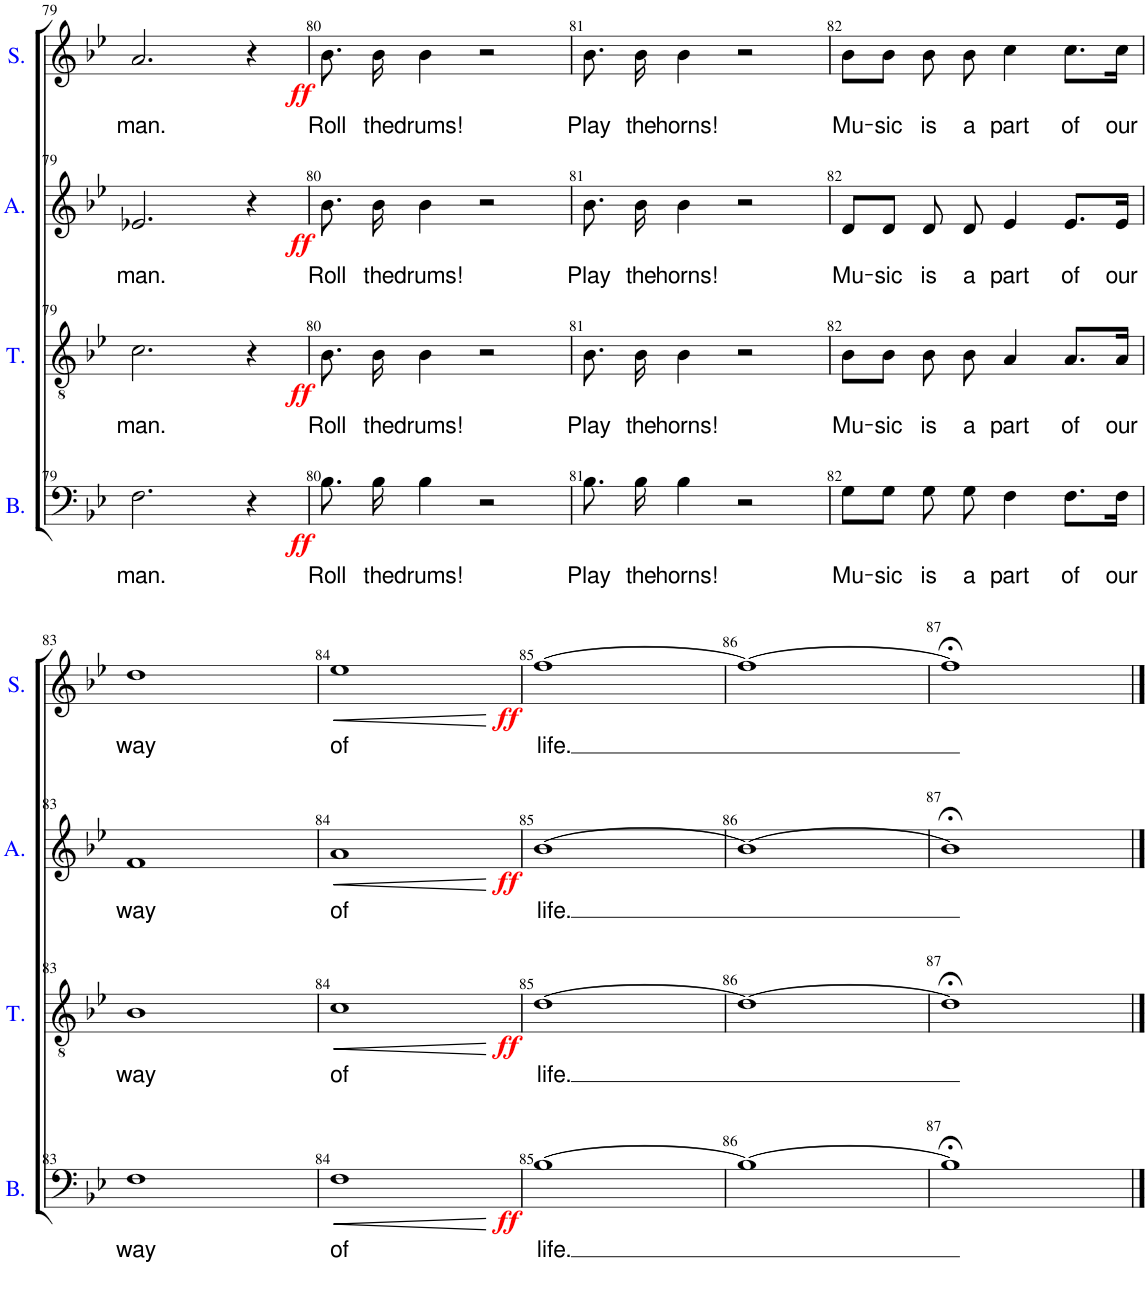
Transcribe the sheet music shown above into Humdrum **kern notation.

**kern	**text	**dynam	**kern	**text	**dynam	**kern	**text	**dynam	**kern	**text	**dynam
*part4	*part4	*part4	*part3	*part3	*part3	*part2	*part2	*part2	*part1	*part1	*part1
*staff4	*staff4	*staff4	*staff3	*staff3	*staff3	*staff2	*staff2	*staff2	*staff1	*staff1	*staff1
*I"Bass	*	*	*I"Tenor	*	*	*I"Alto	*	*	*I"Soprano	*	*
*I'B.	*	*	*I'T.	*	*	*I'A.	*	*	*I'S.	*	*
!!LO:PB:g=z
*clefF4	*	*	*clefGv2	*	*	*clefG2	*	*	*clefG2	*	*
*k[b-e-]	*	*	*k[b-e-]	*	*	*k[b-e-]	*	*	*k[b-e-]	*	*
*M4/4	*	*	*M4/4	*	*	*M4/4	*	*	*M4/4	*	*
=79	=79	=79	=79	=79	=79	=79	=79	=79	=79	=79	=79
!	!LO:LY:b	!	!	!LO:LY:b	!	!	!LO:LY:b	!	!	!LO:LY:b	!
2.F\	man.	.	2.c\	man.	.	2.e-X/	man.	.	2.a/	man.	.
4r	.	.	4r	.	.	4r	.	.	4r	.	.
=80	=80	=80	=80	=80	=80	=80	=80	=80	=80	=80	=80
!	!LO:LY:b	!LO:DY:b	!	!LO:LY:b	!LO:DY:b	!	!LO:LY:b	!LO:DY:b	!	!LO:LY:b	!LO:DY:b
8.B-\	Roll	ff	8.B-\	Roll	ff	8.b-\	Roll	ff	8.b-\	Roll	ff
!	!LO:LY:b	!	!	!LO:LY:b	!	!	!LO:LY:b	!	!	!LO:LY:b	!
16B-\	the	.	16B-\	the	.	16b-\	the	.	16b-\	the	.
!	!LO:LY:b	!	!	!LO:LY:b	!	!	!LO:LY:b	!	!	!LO:LY:b	!
4B-\	drums!	.	4B-\	drums!	.	4b-\	drums!	.	4b-\	drums!	.
2r	.	.	2r	.	.	2r	.	.	2r	.	.
=81	=81	=81	=81	=81	=81	=81	=81	=81	=81	=81	=81
!	!LO:LY:b	!	!	!LO:LY:b	!	!	!LO:LY:b	!	!	!LO:LY:b	!
8.B-\	Play	.	8.B-\	Play	.	8.b-\	Play	.	8.b-\	Play	.
!	!LO:LY:b	!	!	!LO:LY:b	!	!	!LO:LY:b	!	!	!LO:LY:b	!
16B-\	the	.	16B-\	the	.	16b-\	the	.	16b-\	the	.
!	!LO:LY:b	!	!	!LO:LY:b	!	!	!LO:LY:b	!	!	!LO:LY:b	!
4B-\	horns!	.	4B-\	horns!	.	4b-\	horns!	.	4b-\	horns!	.
2r	.	.	2r	.	.	2r	.	.	2r	.	.
=82	=82	=82	=82	=82	=82	=82	=82	=82	=82	=82	=82
!	!LO:LY:b	!	!	!LO:LY:b	!	!	!LO:LY:b	!	!	!LO:LY:b	!
8G\L	Mu-	.	8B-\L	Mu-	.	8d/L	Mu-	.	8b-\L	Mu-	.
!	!LO:LY:b	!	!	!LO:LY:b	!	!	!LO:LY:b	!	!	!LO:LY:b	!
8G\J	-sic	.	8B-\J	-sic	.	8d/J	-sic	.	8b-\J	-sic	.
!	!LO:LY:b	!	!	!LO:LY:b	!	!	!LO:LY:b	!	!	!LO:LY:b	!
8G\	is	.	8B-\	is	.	8d/	is	.	8b-\	is	.
!	!LO:LY:b	!	!	!LO:LY:b	!	!	!LO:LY:b	!	!	!LO:LY:b	!
8G\	a	.	8B-\	a	.	8d/	a	.	8b-\	a	.
!	!LO:LY:b	!	!	!LO:LY:b	!	!	!LO:LY:b	!	!	!LO:LY:b	!
4F\	part	.	4A/	part	.	4e-/	part	.	4cc\	part	.
!	!LO:LY:b	!	!	!LO:LY:b	!	!	!LO:LY:b	!	!	!LO:LY:b	!
8.F\L	of	.	8.A/L	of	.	8.e-/L	of	.	8.cc\L	of	.
!	!LO:LY:b	!	!	!LO:LY:b	!	!	!LO:LY:b	!	!	!LO:LY:b	!
16F\Jk	our	.	16A/Jk	our	.	16e-/Jk	our	.	16cc\Jk	our	.
!!LO:LB:g=z
=83	=83	=83	=83	=83	=83	=83	=83	=83	=83	=83	=83
!	!LO:LY:b	!	!	!LO:LY:b	!	!	!LO:LY:b	!	!	!LO:LY:b	!
1F	way	.	1B-	way	.	1f	way	.	1dd	way	.
=84	=84	=84	=84	=84	=84	=84	=84	=84	=84	=84	=84
!	!LO:LY:b	!LO:HP:b	!	!LO:LY:b	!LO:HP:b	!	!LO:LY:b	!LO:HP:b	!	!LO:LY:b	!LO:HP:b
1F	of	<	1c	of	<	1a	of	<	1ee-	of	<
.	.	[	.	.	[	.	.	[	.	.	[
=85	=85	=85	=85	=85	=85	=85	=85	=85	=85	=85	=85
!	!LO:LY:b	!LO:DY:b	!	!LO:LY:b	!LO:DY:b	!	!LO:LY:b	!LO:DY:b	!	!LO:LY:b	!LO:DY:b
[1B-	life.	ff	[1d	life.	ff	[1b-	life.	ff	[1ff	life.	ff
=86	=86	=86	=86	=86	=86	=86	=86	=86	=86	=86	=86
1B-_	.	.	1d_	.	.	1b-_	.	.	1ff_	.	.
=87	=87	=87	=87	=87	=87	=87	=87	=87	=87	=87	=87
1B-;<]	.	.	1d;<]	.	.	1b-;<]	.	.	1ff;<]	.	.
==	==	==	==	==	==	==	==	==	==	==	==
*-	*-	*-	*-	*-	*-	*-	*-	*-	*-	*-	*-
